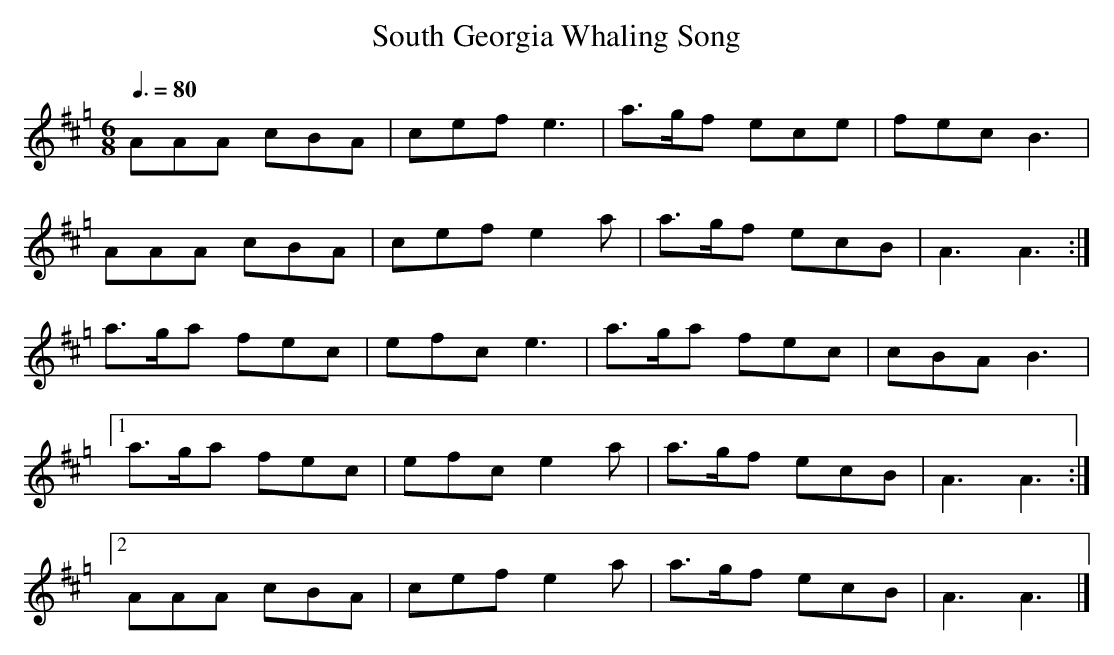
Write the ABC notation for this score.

X:1
T:South Georgia Whaling Song
M:6/8
L:1/8
Q:3/8=80
K:Hp
   AAA  cBA|cef e3 |a>gf ece|fec B3 |
   AAA  cBA|cef e2a|a>gf ecB|A3  A3:|
   a>ga fec|efc e3 |a>ga fec|cBA B3 |
[1 a>ga fec|efc e2a|a>gf ecB|A3  A3:|
[2 AAA  cBA|cef e2a|a>gf ecB|A3  A3|]
